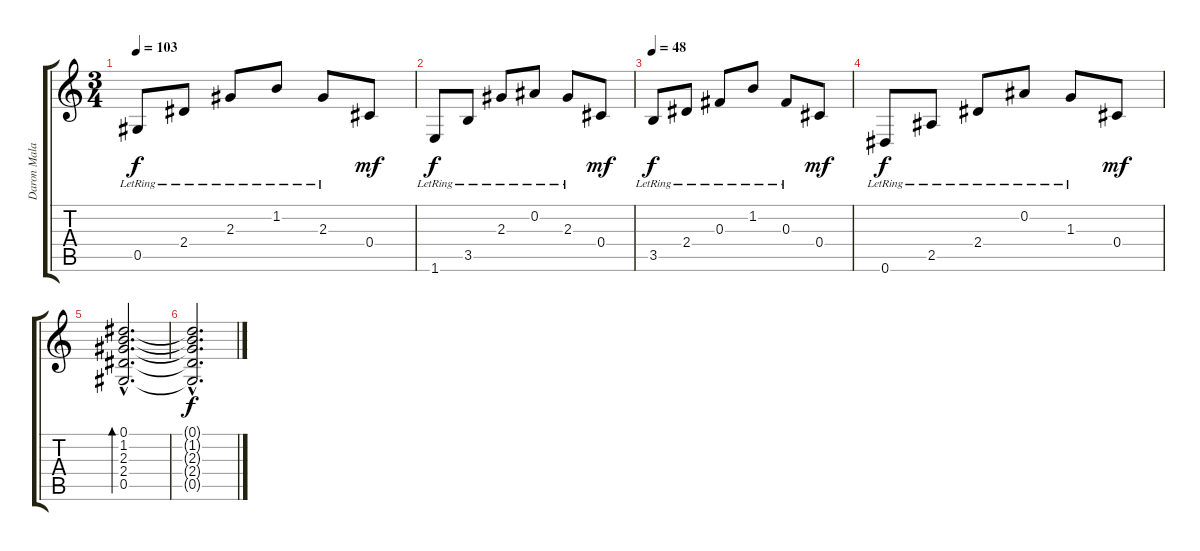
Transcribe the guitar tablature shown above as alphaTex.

\track ("Daron Malakian" "Daron Mala") {instrument electricguitarclean}
\staff {score tabs}
\tuning (Eb4 Bb3 Gb3 Db3 Ab2 Eb2) {hide}
\ts (3 4)
\tempo 103
\clef g2
\ks c
0.5{lr}.8{dy f} 2.4{lr}.8 2.3{lr}.8 1.2{lr}.8 2.3{lr}.8 0.4.8{dy mf} |
1.6{lr}.8{dy f} 3.5{lr}.8 2.3{lr}.8 0.2{lr}.8 2.3{lr}.8 0.4.8{dy mf} |
\tempo 48
3.5{lr}.8{dy f} 2.4{lr}.8 0.3{lr}.8 1.2{lr}.8 0.3{lr}.8 0.4.8{dy mf} |
0.6{lr}.8{dy f} 2.5{lr}.8 2.4{lr}.8 0.2{lr}.8 1.3{lr}.8 0.4.8{dy mf} |
(0.1{hac} 1.2{hac} 2.3{hac} 2.4{hac} 0.5{hac}).2{d bd 120} |
(0.1{hac t} 1.2{hac t} 2.3{hac t} 2.4{hac t} 0.5{hac t}).2{d dy f}
